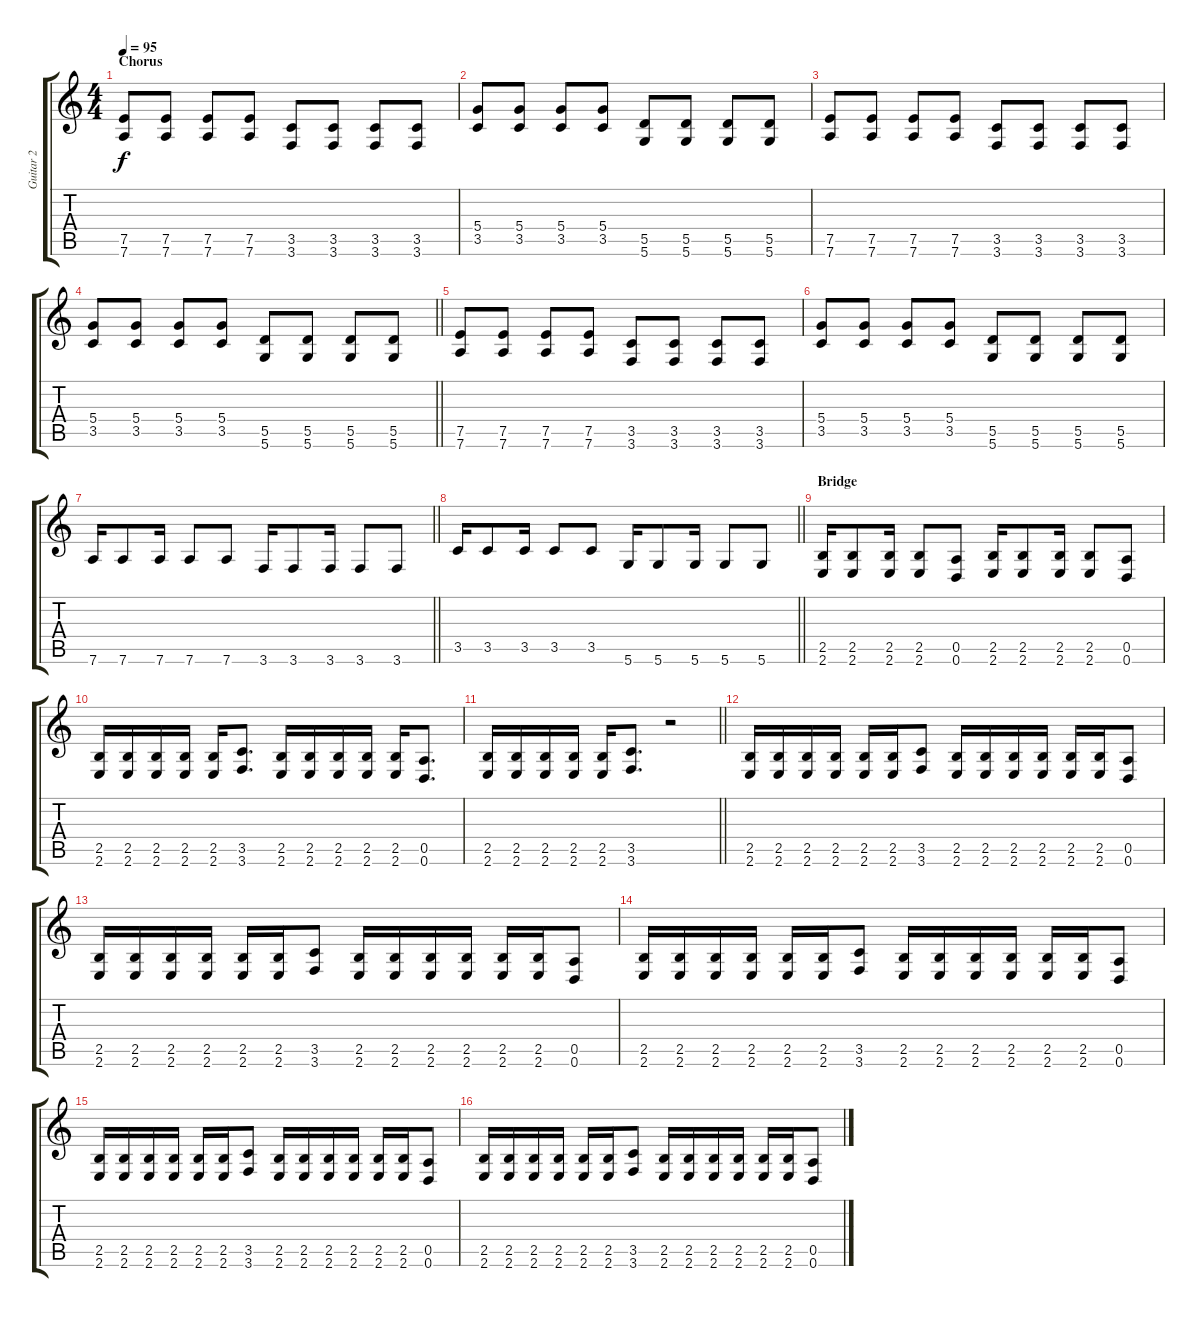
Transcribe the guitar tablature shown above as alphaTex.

\track ("Guitar 2" "Guitar 2") {instrument distortionguitar}
\staff {score tabs}
\tuning (E4 B3 G3 D3 A2 D2) {hide}
\ts (4 4)
\section ("" "Chorus")
\tempo 95
\clef g2
\ks c
(7.5 7.6).8{dy f} (7.5 7.6).8 (7.5 7.6).8 (7.5 7.6).8 (3.5 3.6).8 (3.5 3.6).8 (3.5 3.6).8 (3.5 3.6).8 |
(5.4 3.5).8 (5.4 3.5).8 (5.4 3.5).8 (5.4 3.5).8 (5.5 5.6).8 (5.5 5.6).8 (5.5 5.6).8 (5.5 5.6).8 |
(7.5 7.6).8 (7.5 7.6).8 (7.5 7.6).8 (7.5 7.6).8 (3.5 3.6).8 (3.5 3.6).8 (3.5 3.6).8 (3.5 3.6).8 |
\barLineRight lightlight
(5.4 3.5).8 (5.4 3.5).8 (5.4 3.5).8 (5.4 3.5).8 (5.5 5.6).8 (5.5 5.6).8 (5.5 5.6).8 (5.5 5.6).8 |
(7.5 7.6).8 (7.5 7.6).8 (7.5 7.6).8 (7.5 7.6).8 (3.5 3.6).8 (3.5 3.6).8 (3.5 3.6).8 (3.5 3.6).8 |
(5.4 3.5).8 (5.4 3.5).8 (5.4 3.5).8 (5.4 3.5).8 (5.5 5.6).8 (5.5 5.6).8 (5.5 5.6).8 (5.5 5.6).8 |
\barLineRight lightlight
7.6.16 7.6.8 7.6.16 7.6.8 7.6.8 3.6.16 3.6.8 3.6.16 3.6.8 3.6.8 |
\barLineRight lightlight
3.5.16 3.5.8 3.5.16 3.5.8 3.5.8 5.6.16 5.6.8 5.6.16 5.6.8 5.6.8 |
\section ("" "Bridge")
(2.5 2.6).16 (2.5 2.6).8 (2.5 2.6).16 (2.5 2.6).8 (0.5 0.6).8 (2.5 2.6).16 (2.5 2.6).8 (2.5 2.6).16 (2.5 2.6).8 (0.5 0.6).8 |
(2.5 2.6).16 (2.5 2.6).16 (2.5 2.6).16 (2.5 2.6).16 (2.5 2.6).16 (3.5 3.6).8{d} (2.5 2.6).16 (2.5 2.6).16 (2.5 2.6).16 (2.5 2.6).16 (2.5 2.6).16 (0.5 0.6).8{d} |
\barLineRight lightlight
(2.5 2.6).16 (2.5 2.6).16 (2.5 2.6).16 (2.5 2.6).16 (2.5 2.6).16 (3.5 3.6).8{d} r.2 |
(2.5 2.6).16 (2.5 2.6).16 (2.5 2.6).16 (2.5 2.6).16 (2.5 2.6).16 (2.5 2.6).16 (3.5 3.6).8 (2.5 2.6).16 (2.5 2.6).16 (2.5 2.6).16 (2.5 2.6).16 (2.5 2.6).16 (2.5 2.6).16 (0.5 0.6).8 |
(2.5 2.6).16 (2.5 2.6).16 (2.5 2.6).16 (2.5 2.6).16 (2.5 2.6).16 (2.5 2.6).16 (3.5 3.6).8 (2.5 2.6).16 (2.5 2.6).16 (2.5 2.6).16 (2.5 2.6).16 (2.5 2.6).16 (2.5 2.6).16 (0.5 0.6).8 |
(2.5 2.6).16 (2.5 2.6).16 (2.5 2.6).16 (2.5 2.6).16 (2.5 2.6).16 (2.5 2.6).16 (3.5 3.6).8 (2.5 2.6).16 (2.5 2.6).16 (2.5 2.6).16 (2.5 2.6).16 (2.5 2.6).16 (2.5 2.6).16 (0.5 0.6).8 |
(2.5 2.6).16 (2.5 2.6).16 (2.5 2.6).16 (2.5 2.6).16 (2.5 2.6).16 (2.5 2.6).16 (3.5 3.6).8 (2.5 2.6).16 (2.5 2.6).16 (2.5 2.6).16 (2.5 2.6).16 (2.5 2.6).16 (2.5 2.6).16 (0.5 0.6).8 |
(2.5 2.6).16 (2.5 2.6).16 (2.5 2.6).16 (2.5 2.6).16 (2.5 2.6).16 (2.5 2.6).16 (3.5 3.6).8 (2.5 2.6).16 (2.5 2.6).16 (2.5 2.6).16 (2.5 2.6).16 (2.5 2.6).16 (2.5 2.6).16 (0.5 0.6).8
